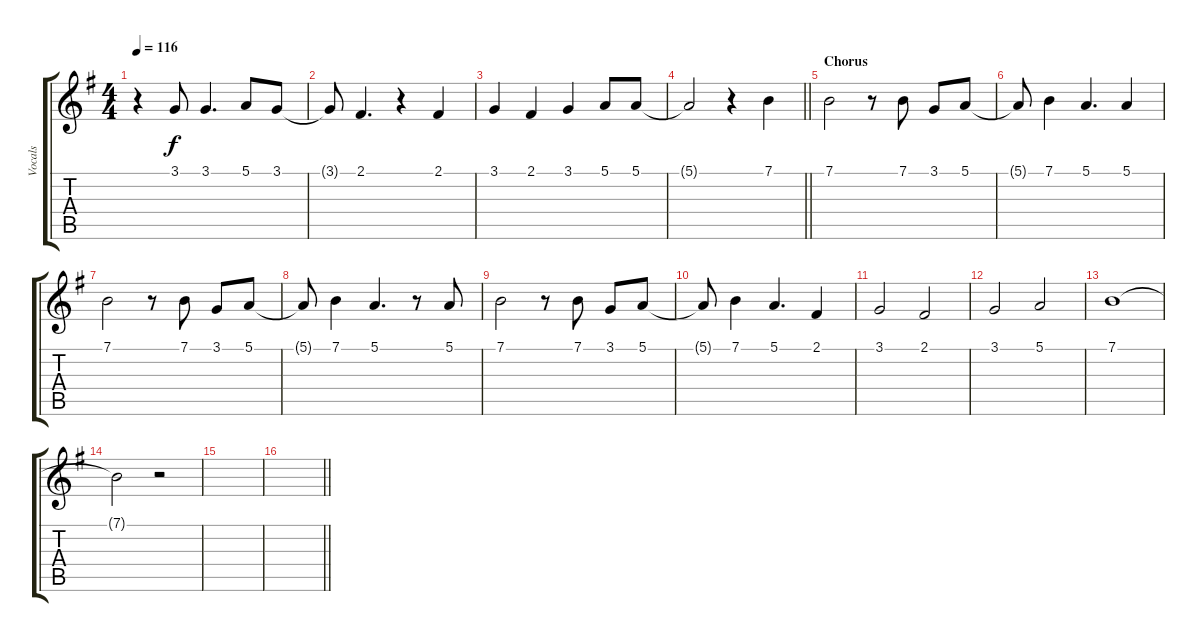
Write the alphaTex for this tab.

\track ("Vocals" "Vocals") {instrument tenorsax}
\staff {score tabs}
\tuning (E4 B3 G3 D3 A2 E2) {hide}
\ts (4 4)
\tempo 116
\clef g2
\ks g
r.4{dy f} 3.1.8 3.1.4{d} 5.1.8 3.1.8 |
3.1{t}.8 2.1.4{d} r.4 2.1.4 |
3.1.4 2.1.4 3.1.4 5.1.8 5.1.8 |
\barLineRight lightlight
5.1{t}.2 r.4 7.1.4 |
\section ("" "Chorus")
7.1.2 r.8 7.1.8 3.1.8 5.1.8 |
5.1{t}.8 7.1.4 5.1.4{d} 5.1.4 |
7.1.2 r.8 7.1.8 3.1.8 5.1.8 |
5.1{t}.8 7.1.4 5.1.4{d} r.8 5.1.8 |
7.1.2 r.8 7.1.8 3.1.8 5.1.8 |
5.1{t}.8 7.1.4 5.1.4{d} 2.1.4 |
3.1.2 2.1.2 |
3.1.2 5.1.2 |
7.1.1 |
7.1{t}.2 r.2 |
|
\barLineRight lightlight
